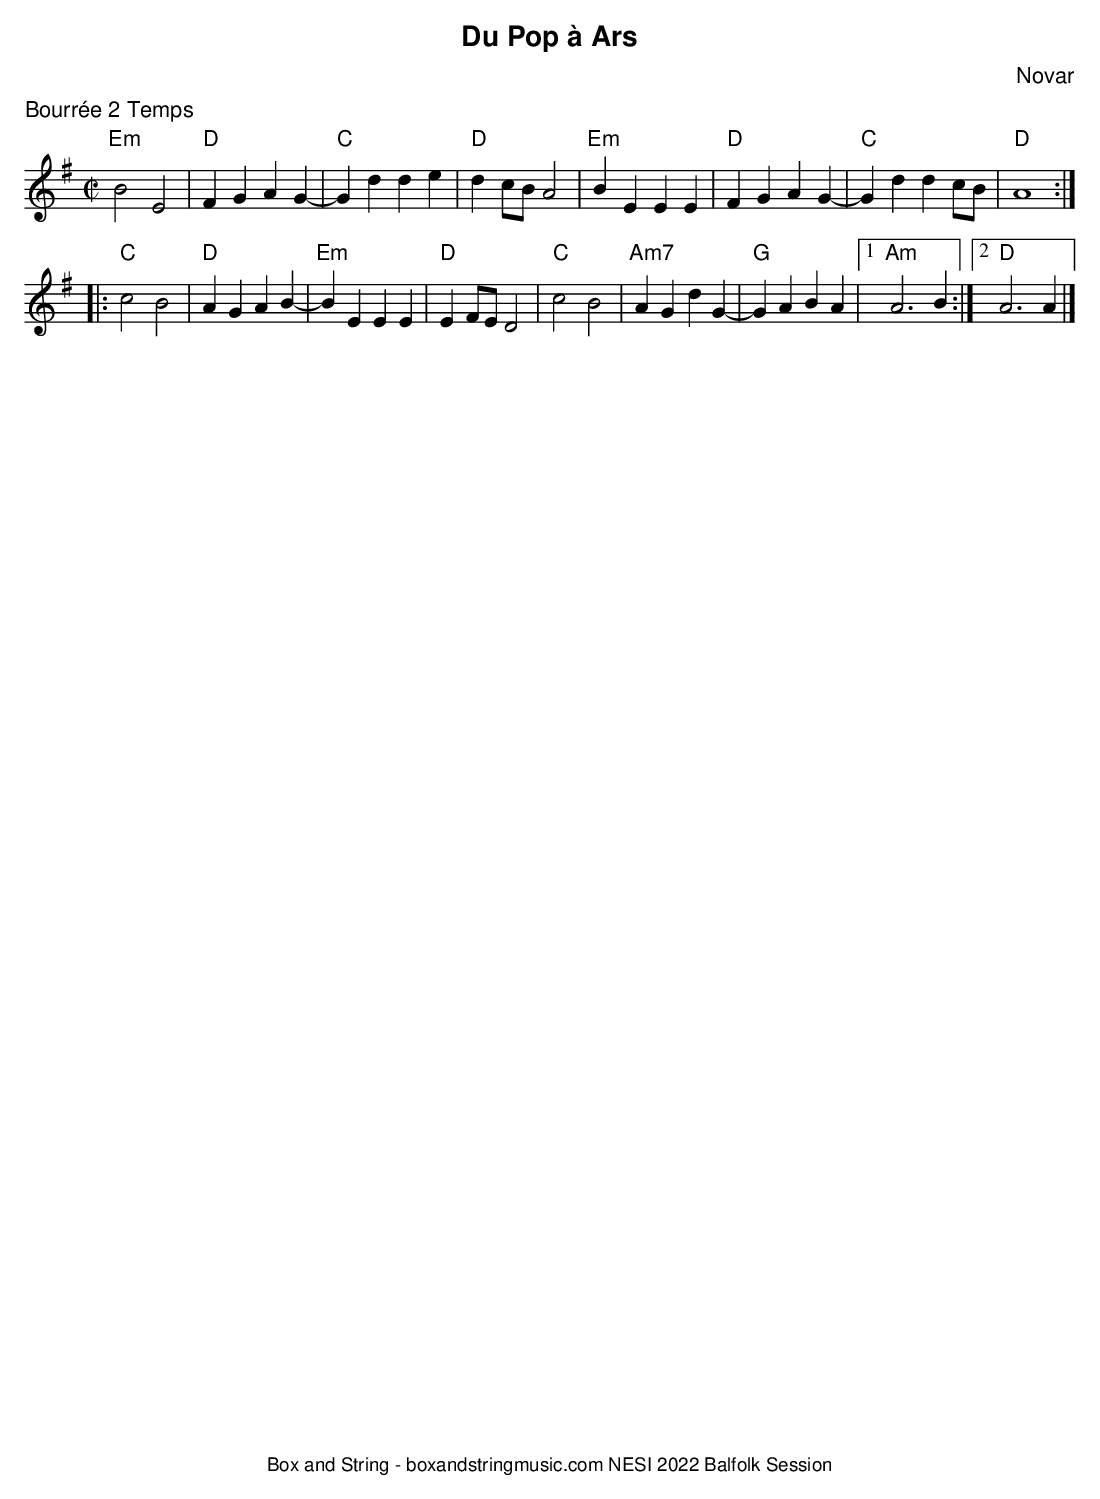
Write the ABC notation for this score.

X:1
T:Du Pop à Ars
C:Novar
M:C|
L:1/8
K:G
%%text Bourrée 2 Temps
"Em"B4E4|"D"F2G2A2G2-|"C"G2d2d2e2|"D"d2cBA4|\
"Em"B2E2E2E2|"D"F2G2A2G2-|"C"G2d2d2cB|"D"A8:|
|:"C"c4B4|"D"A2G2A2B2-|"Em"B2E2E2E2|"D"E2FED4|\
"C"c4B4|"Am7"A2G2d2G2-|"G"G2A2B2A2|1"Am"A6B2:|2 "D"A6 A2|]
